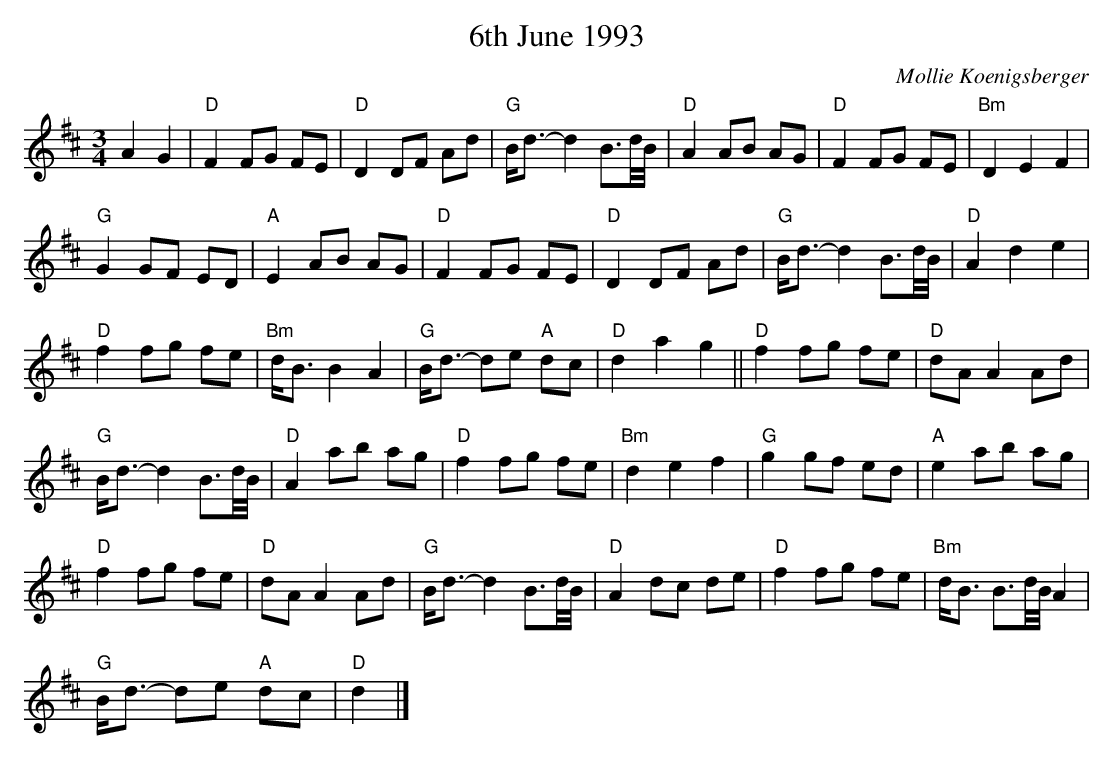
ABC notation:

X:1
T:6th June 1993
C:Mollie Koenigsberger
L:1/8
M:3/4
K:D
A2 G2 | "D"F2 FG FE | "D"D2 DF Ad | "G"B<d- d2 B3/2d/4B/4 | "D"A2 AB AG |\
"D"F2 FG FE | "Bm"D2 E2 F2 |
 "G"G2 GF ED | "A"E2 AB AG |\
"D"F2 FG FE | "D"D2 DF Ad | "G"B<d- d2 B3/2d/4B/4 | "D"A2 d2 e2 |
"D"f2 fg fe | "Bm"d<B B2 A2 | "G"B<d- de "A"dc | "D"d2 a2 g2 ||\
"D"f2 fg fe | "D"dA A2 Ad |
 "G"B<d- d2 B3/2d/4B/4 | "D"A2 ab ag |\
"D"f2 fg fe | "Bm"d2 e2 f2 | "G"g2 gf ed | "A"e2 ab ag |
"D"f2 fg fe | "D"dA A2 Ad | "G"B<d- d2 B3/2d/4B/4 | "D"A2 dc de |\
"D"f2 fg fe | "Bm"d<B B3/2d/4B/4 A2 |
 "G"B<d- de "A"dc | "D"d2 |]\
